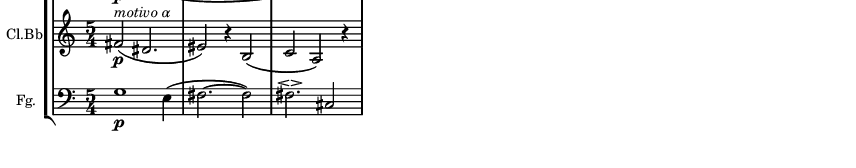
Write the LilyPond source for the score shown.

\version "2.10.33"

\include "../config/lib.ly"

#(set-global-staff-size 12.5)

global = {
  \time 5/4
  \set Score.currentBarNumber = #9
  \bar ""
  \bracketUp
}

oboe = {
  \relative c'' {
    g1\p e4(
    fis2.~ fis2~
    fis2.) r4 g~
  }
}

clarinete = {
  \relative c' {
    e2\p^\markup{\italic{motivo #(ly:export (ly:wide-char->utf-8 #x3B1))}}( cis2.
    dis2) r4 a2(
    bes2 g2) r4
  }
}

fagote = {
  \clef bass
  \relative c' {
    g1\p e4(
    fis2.~ fis2)
    fis2.\espressivo cis2(
  }
}

\score {
  \new StaffGroup <<
    \new Staff <<
      \set Staff.instrumentName = \markup {\hcenter-in #5 "Ob."}
      \global
      \oboe
    >>
    \new Staff <<
      \set Staff.instrumentName = \markup {\hcenter-in #5 "Cl.Bb"}
      \global
      \transpose c d {
        \clarinete
      }
    >>
    \new Staff <<
      \set Staff.instrumentName = \markup {\hcenter-in #5 "Fg."}
      \global
      \fagote
    >>
  >>
  \layout {
    \context {
      \Staff \consists "Horizontal_bracket_engraver"
    }
  }
}
\paper {
  paper-width = 14.5\cm
  paper-height = 3.2\cm
  line-width = 13.5\cm
  top-margin = -1\cm
  left-margin = .9\cm
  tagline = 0
  indent = #0
}
